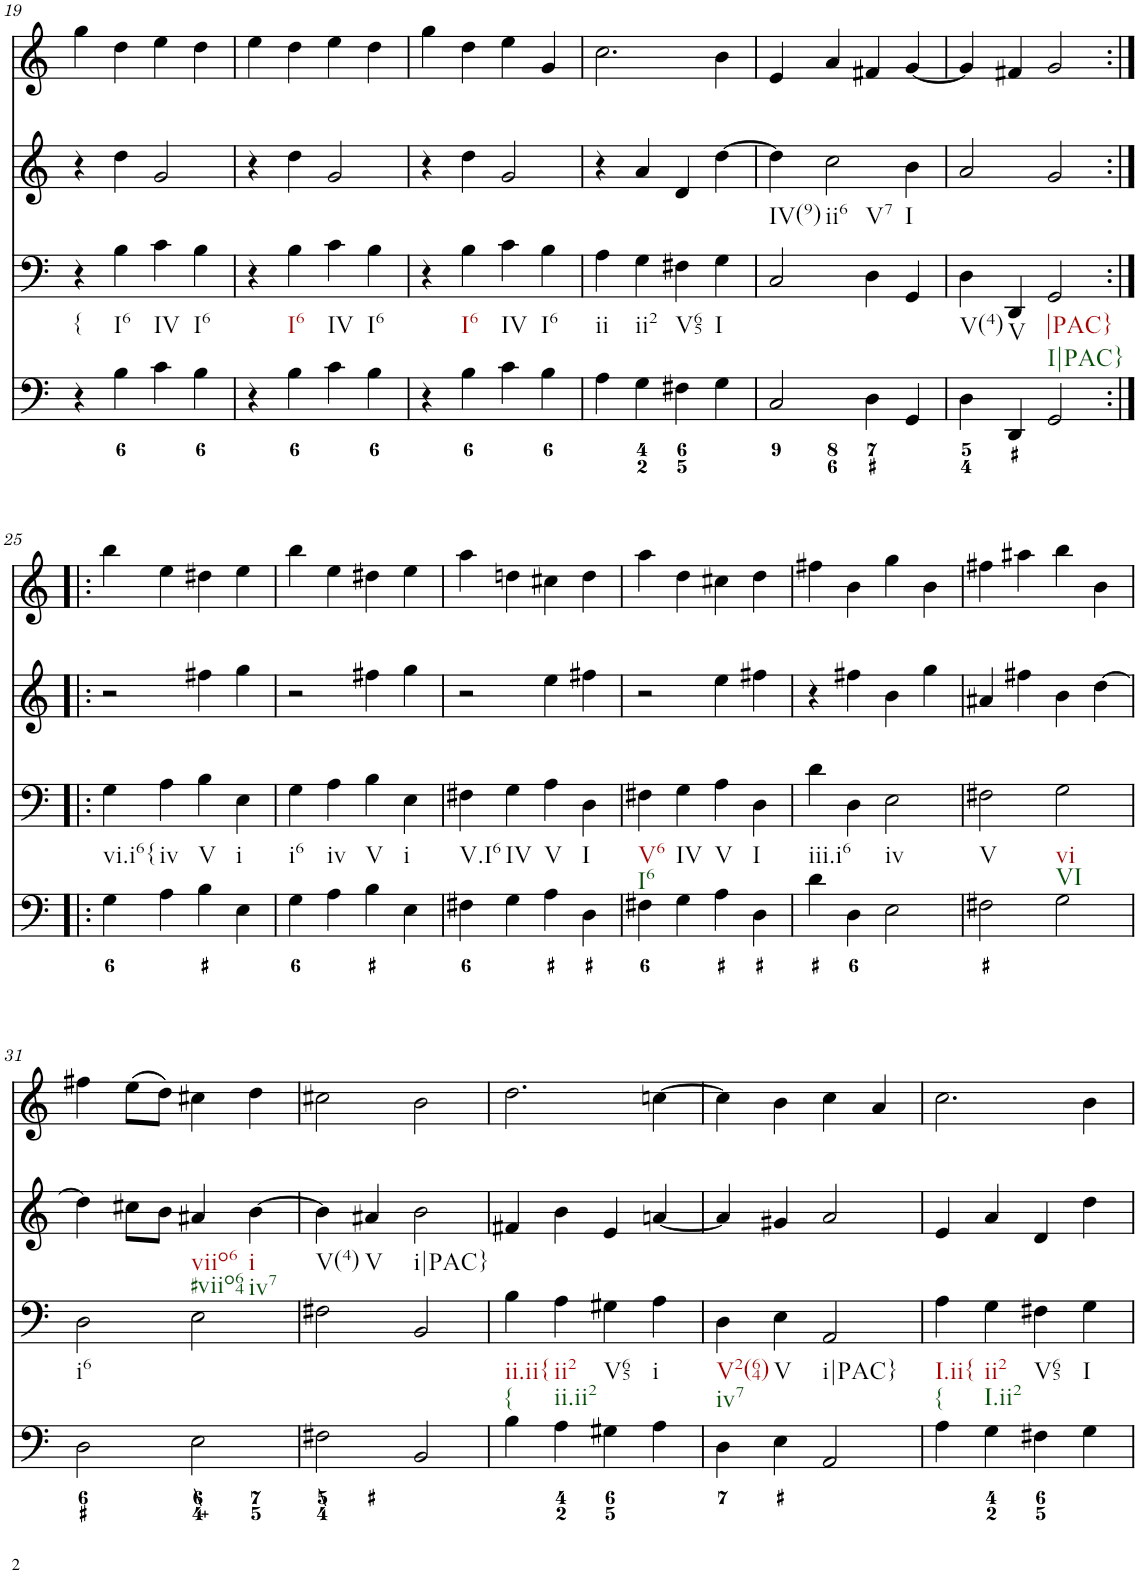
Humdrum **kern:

**kern	**kern	**kern	**kern
*part4	*part3	*part2	*part1
*staff4	*staff3	*staff2	*staff1
*I"Piano	*I"Piano	*I"Piano	*I"Piano
*I'Pno	*I'Pno	*I'Pno	*I'Pno
!!LO:PB:g=z
*clefF4	*clefF4	*clefG2	*clefG2
*k[]	*k[]	*k[]	*k[]
*M2/2	*M2/2	*M2/2	*M2/2
*met(c|)	*met(c|)	*met(c|)	*met(c|)
=19	=19	=19	=19
4r	4r	4r	4gg\
4B\	4B\	4dd\	4dd\
4c\	4c\	2g/	4ee\
4B\	4B\	.	4dd\
=20	=20	=20	=20
4r	4r	4r	4ee\
4B\	4B\	4dd\	4dd\
4c\	4c\	2g/	4ee\
4B\	4B\	.	4dd\
=21	=21	=21	=21
4r	4r	4r	4gg\
4B\	4B\	4dd\	4dd\
4c\	4c\	2g/	4ee\
4B\	4B\	.	4g/
=22	=22	=22	=22
4A\	4A\	4r	2.cc\
4G\	4G\	4a/	.
4F#X\	4F#X\	4d/	.
4G\	4G\	[4dd\	4b\
=23	=23	=23	=23
2C/	2C/	4dd\]	4e/
.	.	2cc\	4a/
4D\	4D\	.	4f#X/
4GG/	4GG/	4b\	[4g/
=24	=24	=24	=24
4D\	4D\	2a/	4g/]
4DD/	4DD/	.	4f#X/
2GG/	2GG/	2g/	2g/
!!LO:LB:g=z
=25:|!|:	=25:|!|:	=25:|!|:	=25:|!|:
4G\	4G\	2r	4bb\
4A\	4A\	.	4ee\
4B\	4B\	4ff#X\	4dd#X\
4E\	4E\	4gg\	4ee\
=26	=26	=26	=26
4G\	4G\	2r	4bb\
4A\	4A\	.	4ee\
4B\	4B\	4ff#X\	4dd#X\
4E\	4E\	4gg\	4ee\
=27	=27	=27	=27
4F#X\	4F#X\	2r	4aa\
4G\	4G\	.	4ddn\
4A\	4A\	4ee\	4cc#X\
4D\	4D\	4ff#X\	4dd\
=28	=28	=28	=28
4F#X\	4F#X\	2r	4aa\
4G\	4G\	.	4dd\
4A\	4A\	4ee\	4cc#X\
4D\	4D\	4ff#X\	4dd\
=29	=29	=29	=29
4d\	4d\	4r	4ff#X\
4D\	4D\	4ff#X\	4b\
2E\	2E\	4b\	4gg\
.	.	4gg\	4b\
=30	=30	=30	=30
2F#X\	2F#X\	4a#X/	4ff#X\
.	.	4ff#X\	4aa#X\
2G\	2G\	4b\	4bb\
.	.	[4dd\	4b\
!!LO:LB:g=z
=31	=31	=31	=31
2D\	2D\	4dd\]	4ff#X\
.	.	8cc#X\L	(8ee\L
.	.	8b\J	8dd\J)
2E\	2E\	4a#X/	4cc#X\
.	.	[4b\	4dd\
=32	=32	=32	=32
2F#X\	2F#X\	4b\]	2cc#X\
.	.	4a#X/	.
2BB/	2BB/	2b\	2b\
=33	=33	=33	=33
4B\	4B\	4f#X/	2.dd\
4A\	4A\	4b\	.
4G#X\	4G#X\	4e/	.
4A\	4A\	[4an/	[4ccn\
=34	=34	=34	=34
4D\	4D\	4a/]	4cc\]
4E\	4E\	4g#X/	4b\
2AA/	2AA/	2a/	4cc\
.	.	.	4a/
=35	=35	=35	=35
4A\	4A\	4e/	2.cc\
4G\	4G\	4a/	.
4F#X\	4F#X\	4d/	.
4G\	4G\	4dd\	4b\
=	=	=	=
*-	*-	*-	*-
